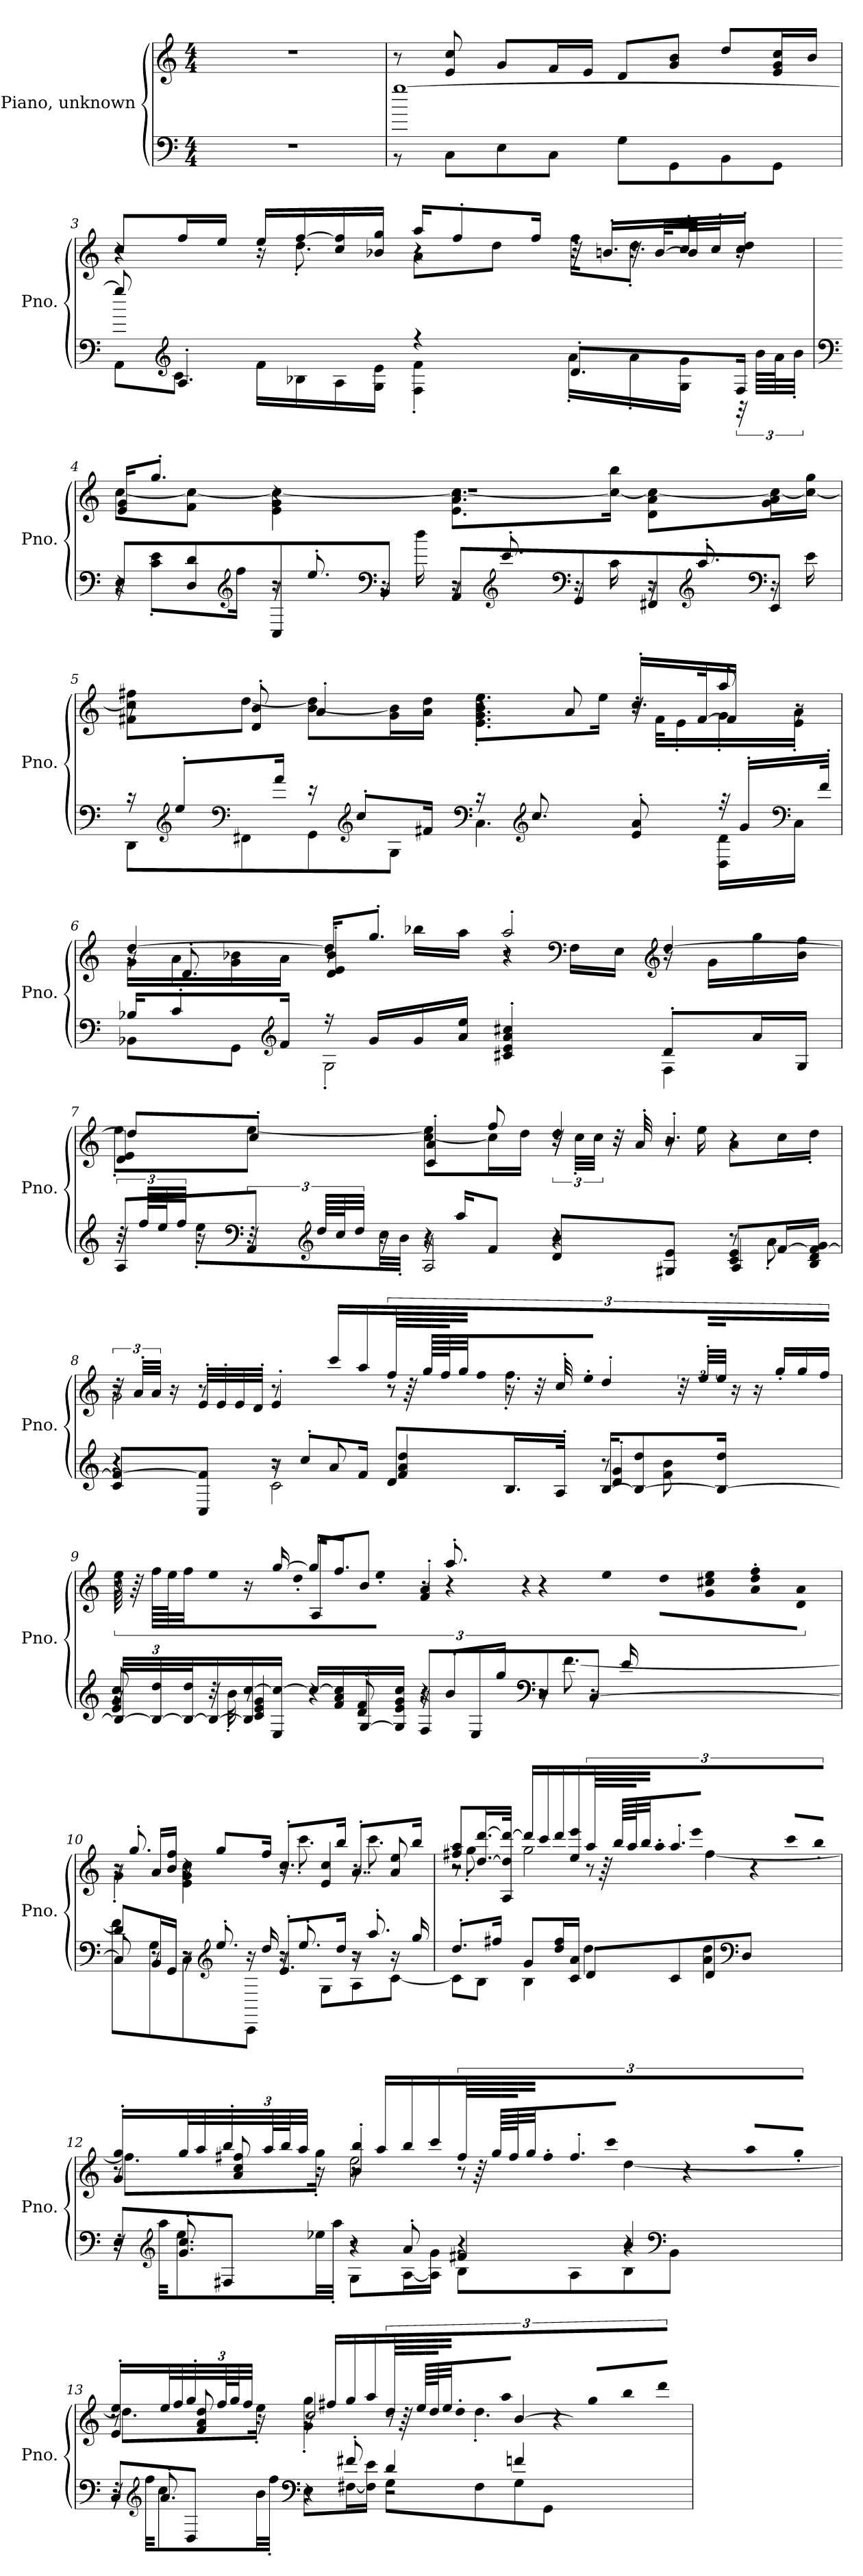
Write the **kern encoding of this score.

**kern	**kern
*part1	*part1
*staff2	*staff1
*I"Piano, unknown	*
*I'Pno.	*
*clefF4	*clefG2
*k[]	*k[]
*M4/4	*M4/4
*MM120	*MM120
=1	=1
1r	1r
=2	=2
*^	*
[1gg	8r	8r
.	8C\L	8e/ 8cc/
.	8E\	8g/L
.	8C\J	16f/L
.	.	16e/JJ
.	8G\L	8d/L
.	8GG\	8g/ 8b/J
.	8BB\	8dd/L
.	8GG\J	16e/ 16g/ 16cc/L
.	.	16b/JJ
=3	=3	=3
*	*	*^
*	*	*	*^
8gg/]	8AA\L	8cc/L	4r	2r
*clefG2	*	*	*	*
4.A'/	8c\J	16ff/L	.	.
.	.	16ee/JJ	.	.
.	16f\LL	16ee/LL	16r	.
.	16B-X\	[16ff/	8.dd'\	.
.	16A\	16cc/ 16ff/]	.	.
.	16G\ 16e\JJ	16b-X/ 16gg/JJ	.	.
4r	4F\' 4f\'	16aa/KL	8a\L	4r
.	.	8ff'/	.	.
.	.	.	8dd\J	.
.	.	16ff/Jk	.	.
8.d'/L	16a'\LL	32r	16ff\KL	16r
.	.	16.bn'/LL	.	.
.	16a'\	.	8.dd'\J	32r
.	.	.	.	[32b/KLL
.	16G\ 16g\JJ	32cc'/L	.	16b/JJ]
.	.	32cc'/J	.	.
16F/Jk	48r	16cc/' 16dd/'JJ	.	16r
.	96b\LLLL	.	.	.
.	96a\J	.	.	.
.	48b'\JJJ	.	.	.
*v	*v	*	*	*
!!LO:LB:g=z	!!	!!
=4	=4	=4	=4
*clefF4	*	*	*
*^	*	*	*
*	*^	*	*	*
4r	16r	8E/L	1r	[8cc\L	16e/ 16g/KL
.	8c\' 8e\'L	.	.	.	8.gg'/J
.	.	8D/ 8d/	.	8f\ 8cc\_J	.
*clefG2	*	*	*	*	*
.	16ff\Jk	.	.	.	.
16r	8r	8C/	.	4e\ 4g\ 4cc\_	4r
8.ee'/	.	.	.	.	.
*clefF4	*	*	*	*	*
.	16r	8BB/J	.	.	.
.	16dd\	.	.	.	.
16r	8r	8AA/L	.	8.e\ 8.a\ 8.cc\_L	2r
*clefG2	*	*	*	*	*
8.ccc'/	.	.	.	.	.
*clefF4	*	*	*	*	*
.	16r	8GG/	.	.	.
.	16c\	.	.	16cc\_ 16bb\Jk	.
16r	8r	8FF#X/	.	8d\ 8a\ 8cc\_L	.
*clefG2	*	*	*	*	*
8.aa'/	.	.	.	.	.
*clefF4	*	*	*	*	*
.	16r	8EE/J	.	16g\ 16a\ 16cc\_L	.
.	16e\	.	.	16cc\_ 16gg\JJ	.
*	*v	*v	*	*	*
!!LO:LB:g=z	!!	!!
=5	=5	=5	=5	=5
16r	8DD\L	2r	8f#X\ 8cc\] 8ff#X\L	8r
*clefG2	*	*	*	*
8ee'/L	.	.	.	.
*clefF4	*	*	*	*
.	8FF#X\	.	[8dd\J	8d/' 8b/'
16a/Jk	.	.	.	.
16r	8GG\	.	[8b\ 8dd\]L	4a'/
*clefG2	*	*	*	*
8cc'/L	.	.	.	.
.	8G\J	.	16g\ 16b\]L	.
16f#X/Jk	.	.	16a\ 16dd\JJ	.
*clefF4	*	*	*	*
16r	4.C\	4r	8.e\' 8.g\' 8.b\' 8.ee\'L	8r
*clefG2	*	*	*	*
8.cc/	.	.	.	.
.	.	.	.	8a/
.	.	.	16ee\Jk	.
8e/' 8a/'	.	8r	32r	16.cc'/LL
.	.	.	32f#\KLL	.
.	.	.	16e'\	.
.	.	.	.	[32f#/K
32r	16D\ 16d\LL	8aa/	16g'\	16f#/JJ]
16g'/LL	.	.	.	.
*clefF4	*	*	*	*
.	16C\JJ	.	16e\' 16a\'JJ	16r
32f#'/JJk	.	.	.	.
!!LO:LB:g=z	!!	!!
=6	=6	=6	=6	=6
16B-X/KL	8BB-X\L	[4dd/	16g\LL	16r
8c'/	.	.	16a\	8.d'/
.	8GG\J	.	16g\ 16b-X\	.
*clefG2	*	*	*	*
16f/Jk	.	.	16a\JJ	.
16r	2G'\	16dd/KL]	8r	4d/' 4e/' 4b-/'
16g/LL	.	8.gg'/J	.	.
16g/	.	.	16bb-X\LL	.
16a/ 16ee/JJ	.	.	16aa\JJ	.
4c#X/' 4e/' 4a/' 4cc#X/'	.	2aa'/	8r	4r
*	*	*clefF4	*	*
.	.	.	16F\LL	.
.	.	.	16E\JJ	.
*	*	*clefG2	*	*
8d'/L	4F\	.	16r	[4dd/
.	.	.	16g\LL	.
16a/L	.	.	16gg\	.
16G/JJ	.	.	16b-\ 16ff\JJ	.
!!LO:LB:g=z	!!	!!
=7	=7	=7	=7	=7
*	*^	*	*	*
48r	16r	8A/L	4d/ 4e/	8ee'\L	8dd/L]
96ff/LLLL	.	.	.	.	.
96ee/J	.	.	.	.	.
48ff/JJJ	.	.	.	.	.
16r	8ee'\L	.	.	.	.
*clefF4	*	*	*	*	*
48r	.	8AA/J	.	[8ee\J	8cc'/J
*clefG2	*	*	*	*	*
96dd/LLLL	.	.	.	.	.
96cc/J	.	.	.	.	.
48dd/JJJ	.	.	.	.	.
16r	32cc\LL	.	.	.	.
.	32b'\JJJ	.	.	.	.
16r	4r	2A/	8r	[8cc\ 8ee\]L	4c/' 4a/'
16aa/KL	.	.	.	.	.
8f/J	.	.	8ff/	16cc\L]	.
.	.	.	.	16dd\JJ	.
8d/ 8b/L	4r	.	16r	48r	4dd/
.	.	.	.	48cc'\LLL	.
.	.	.	.	48cc\JJJ	.
.	.	.	32r	16r	.
.	.	.	32a'/	.	.
8G#X/ 8e/J	.	.	4.b'/	16r	.
.	.	.	.	16ee\	.
8c/ 8e/L	8r	4A/	.	8a\L	4r
[16f/L	8a'\	.	.	16cc\L	.
16B/ 16d/ 16f/_ 16g/JJ	.	.	.	16dd'\JJ	.
!!LO:LB:g=z	!!	!!
=8	=8	=8	=8	=8	=8
8c/ 8f/_L	4r	4r	48r	2g\	8r
.	.	.	48a'/LLL	.	.
.	.	.	48a/JJJ	.	.
.	.	.	16r	.	.
8C/ 8f/]J	.	.	8r	.	32e'/LLL
.	.	.	.	.	32e'/
.	.	.	.	.	32e/
.	.	.	.	.	32d'/JJJ
16r	2c\	8r	8r	.	4e'/
8cc'/L	.	.	.	.	.
.	.	8a/	16ccc/LL	.	.
16f/Jk	.	.	16aa/	.	.
8d/L	.	4f/ 4a/ 4dd/	96ff/JJkk	8r	8r
.	.	.	96r	.	.
.	.	.	96gg/LLLL	.	.
*	*	*	*Xbrackettup	*	*
.	.	.	96ff/J	.	.
.	.	.	48gg/	.	.
.	.	.	32ff/	.	.
.	.	.	32ee'/JJJ	.	.
*	*	*	*brackettup	*	*
16.B/L	.	.	48r	4.ff'\	16r
.	.	.	48ee'/LLL	.	.
.	.	.	48ee/JJJ	.	.
.	.	.	16r	.	32r
32A'/JJk	.	.	.	.	32cc'/
[16B/KL	8r	4d/' 4g/'	16r	.	4dd'/
8B/_ 8dd/	.	.	16gg'/LL	.	.
.	8f\ 8b\	.	16gg/	.	.
16B/_ 16dd/Jk	.	.	16ff/JJ	.	.
!!LO:PB:g=z	!!	!!
=9	=9	=9	=9	=9	=9
*Xbrackettup	*	*	*	*	*
48B/LLL_	16r	8e/ 8g/ 8cc/	8r	96ee\	4r
.	.	.	.	96r	.
48B/_ 48dd/	.	.	.	96ff\LLLL	.
*	*	*	*	*Xbrackettup	*
.	.	.	.	96ee\J	.
48B/_ 48dd/J	.	.	.	48ff\	.
16B/_	32r	.	.	32ee\	.
.	32b'\	.	.	32dd'\JJ	.
16B/] [16cc/	8r	4c/ 4e/ 4g/	16r	8ee'\J	.
16E/ 16cc/_JJ	.	.	[16gg/	.	.
16cc/LL_	4r	.	16gg/KL]	8r	8A/L
16f/ 16a/ 16cc/]	.	.	8.ff'/J	.	.
[16G/	.	8d/' 8f/'	.	16r	8b/J
16G/] 16e/ 16g/ 16cc/JJ	.	.	.	16ee\	.
16r	4r	8F/L	16r	8dd\L	4f/' 4a/'
8b'/L	.	.	8.aa'/	.	.
.	.	8E/	.	8g\ 8cc#X\ 8ee\	.
16gg/Jk	.	.	.	.	.
*clefF4	*	*	*	*	*
8r	16r	8D/	4r	8a\' 8dd\' 8ff\'	4r
.	[8.f\	.	.	.	.
16r	.	[8C/J	.	8d\ 8a\J	.
16e/	.	.	.	.	.
!!LO:LB:g=z	!!	!!
=10	=10	=10	=10	=10	=10
8d/L	8f\L]	8C/]	8r	4g'\	16r
.	.	.	.	.	8.gg'/
16BB/L	8G\	8r	16a/LL	.	.
16GG/JJ	.	.	16b/ 16ff/JJ	.	.
8r	8C\	16r	16r	4e\ 4g\ 4cc\	4r
*clefG2	*	*	*	*	*
.	.	8.ee'/	8gg/L	.	.
16r	8CC\J	.	.	.	.
16dd/	.	.	16ff/Jk	.	.
8.e'/L	8r	16r	8.cc'/L	16r	8r
.	.	8.ee'/	.	8.ccc'\	.
.	8G\L	.	.	.	4e/ 4cc/
16dd/Jk	.	.	16bb/Jk	.	.
8r	8A\	16r	8.a'/L	16r	.
.	.	8.aa'/	.	8.ccc'\	.
16r	[8c\J	.	.	.	8a/ 8ee/
16gg/	.	.	16bb/Jk	.	.
*	*v	*v	*	*	*
!!LO:LB:g=z	!!	!!
=11	=11	=11	=11	=11
8.dd'/L	8c\L]	8ff#X/ 8aa/L	8r	2r
.	8B\J	[16.dd/ [16.ddd/L	8gg'\	.
16ff#X/Jk	.	.	.	.
.	.	32A/ 32dd/] 32ddd/_JJk	.	.
8g/L	4B\	16ddd/LL]	2gg\	.
.	.	16ccc/	.	.
16dd/ 16ff#/L	.	16ddd/	.	.
16c/ 16a/JJ	.	16ee/ 16eee/	.	.
*	*	*brackettup	*	*
8d/L	4dd\	96aa/JJkk	.	8r
.	.	96r	.	.
.	.	96bb/LLLL	.	.
*	*	*Xbrackettup	*	*
.	.	96aa/J	.	.
.	.	48bb/JJ	.	.
.	.	8aa'/	.	.
8c/	.	.	.	4.aa'/
.	.	16eee/Jk	.	.
8d/	4a\ 4dd\	16r	[4ff#\	.
.	.	16ccc/KL	.	.
*clefF4	*	*	*	*
8D/J	.	8bb'/J	.	.
!!LO:LB:g=z	!!	!!
=12	=12	=12	=12	=12
*	*^	*	*	*
16r	32r	8E/L	16g/' 16gg/'LL	8.ff#\L]	8r
*clefG2	*	*	*	*	*
.	32aa\KKL	.	.	.	.
8.g/' 8.cc/'	8ee\	.	32gg/L	.	.
.	.	.	32aa/	.	.
.	.	8F#X/J	48bb'/	.	8a/ 8cc/ 8ff#X/
.	.	.	96aa/L	.	.
.	.	.	96bb/J	.	.
.	.	.	48aa/JJJ	.	.
.	32ee-X\LL	.	16r	16gg'\Jk	.
.	32aa'\JJJ	.	.	.	.
4r	8G\L	8r	16r	2ee\	4b/' 4bb/'
.	.	.	16aa/LL	.	.
.	[16A\L	8a'/	16bb/	.	.
.	16A\] 16g\JJ	.	16ccc/	.	.
*	*	*	*brackettup	*	*
4r	8B\L	4f#X/	96ff#/JJkk	.	8r
.	.	.	96r	.	.
.	.	.	96gg/LLLL	.	.
*	*	*	*Xbrackettup	*	*
.	.	.	96ff#/J	.	.
.	.	.	48gg/JJ	.	.
.	.	.	8ff#'/	.	.
.	8A\	.	.	.	4.ff#'/
.	.	.	16ccc/Jk	.	.
4b/	8B\	4r	16r	[4dd\	.
.	.	.	16aa/KL	.	.
*clefF4	*	*	*	*	*
.	8BB\J	.	8gg'/J	.	.
!!LO:LB:g=z	!!	!!
=13	=13	=13	=13	=13	=13
16r	32r	8C/L	16e/' 16ee/'LL	8.dd\L]	8r
*clefG2	*	*	*	*	*
.	32ff\KKL	.	.	.	.
8.a'/	8cc\	.	32ee/L	.	.
.	.	.	32ff/	.	.
.	.	8D/J	48gg'/	.	8f/ 8a/ 8dd/
.	.	.	96ff/L	.	.
.	.	.	96gg/J	.	.
.	.	.	48ff/JJJ	.	.
.	32b\LL	.	16r	16ee'\Jk	.
.	32ff'\JJJ	.	.	.	.
*clefF4	*	*	*	*	*
4r	8E\L	8r	16r	4g\' 4gg\'	2cc/
.	.	.	16ff#X/LL	.	.
.	[16F#X\L	8f#X'/	16gg/	.	.
.	16F#\] 16e\JJ	.	16aa/	.	.
*	*	*	*brackettup	*	*
2r	8G\L	4d/	96dd/JJkk	8r	.
.	.	.	96r	.	.
.	.	.	96ee/LLLL	.	.
*	*	*	*Xbrackettup	*	*
.	.	.	96dd/J	.	.
.	.	.	48ee/JJ	.	.
.	.	.	8dd'/	.	.
.	8F#\	.	.	4.dd'\	.
.	.	.	16aa/Jk	.	.
.	8G\	4fn/	16r	.	[4b/
.	.	.	16gg/LL	.	.
.	8GG\J	.	16bb/	.	.
.	.	.	16ddd/JJ	.	.
*v	*v	*v	*	*	*
*	*v	*v	*v
=	=
*-	*-
